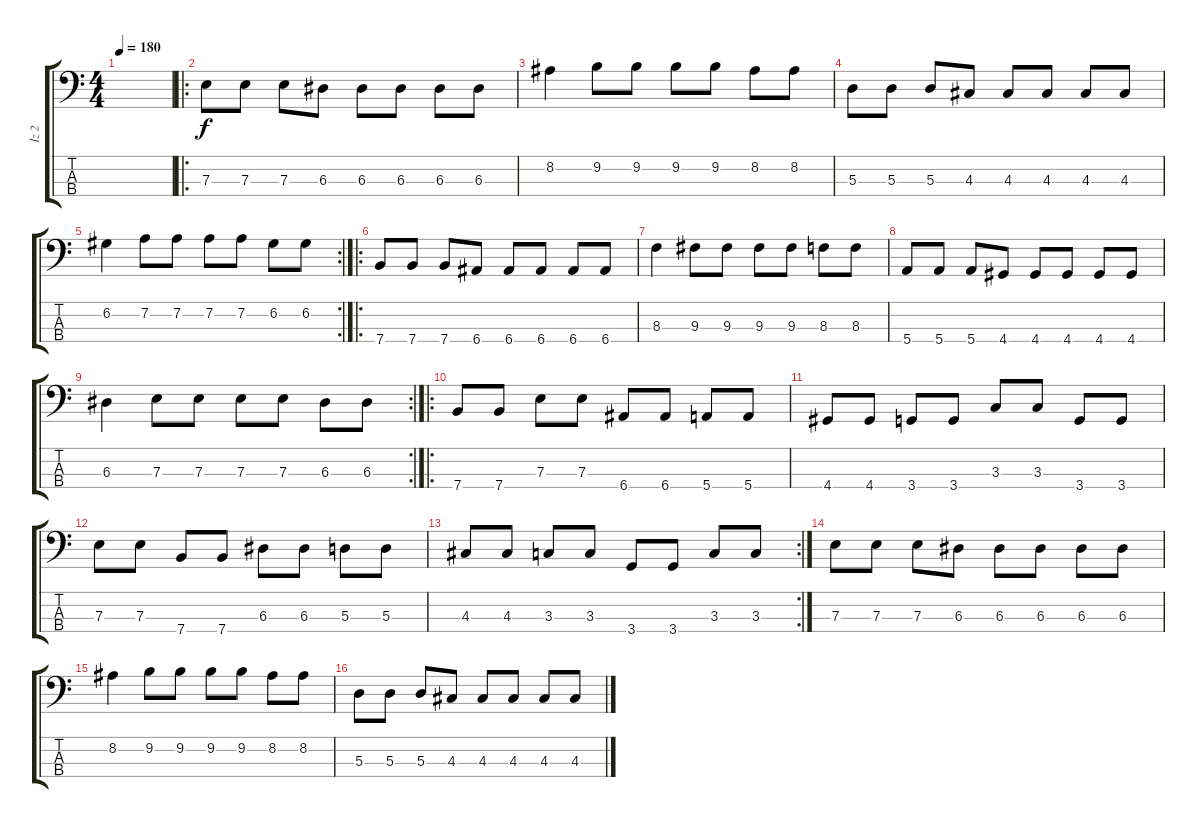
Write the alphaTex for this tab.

\track ("İz 2" "İz 2") {instrument electricbassfinger}
\staff {score tabs}
\tuning (G2 D2 A1 E1) {hide}
\ts (4 4)
\tempo 180
\clef f4
\ks c
|
\ro
7.3.8 7.3.8 7.3.8 6.3.8 6.3.8 6.3.8 6.3.8 6.3.8 |
8.2.4 9.2.8 9.2.8 9.2.8 9.2.8 8.2.8 8.2.8 |
5.3.8 5.3.8 5.3.8 4.3.8 4.3.8 4.3.8 4.3.8 4.3.8 |
\rc 2
6.2.4 7.2.8 7.2.8 7.2.8 7.2.8 6.2.8 6.2.8 |
\ro
7.4.8 7.4.8 7.4.8 6.4.8 6.4.8 6.4.8 6.4.8 6.4.8 |
8.3.4 9.3.8 9.3.8 9.3.8 9.3.8 8.3.8 8.3.8 |
5.4.8 5.4.8 5.4.8 4.4.8 4.4.8 4.4.8 4.4.8 4.4.8 |
\rc 2
6.3.4 7.3.8 7.3.8 7.3.8 7.3.8 6.3.8 6.3.8 |
\ro
7.4.8 7.4.8 7.3.8 7.3.8 6.4.8 6.4.8 5.4.8 5.4.8 |
4.4.8 4.4.8 3.4.8 3.4.8 3.3.8 3.3.8 3.4.8 3.4.8 |
7.3.8 7.3.8 7.4.8 7.4.8 6.3.8 6.3.8 5.3.8 5.3.8 |
\rc 2
4.3.8 4.3.8 3.3.8 3.3.8 3.4.8 3.4.8 3.3.8 3.3.8 |
7.3.8 7.3.8 7.3.8 6.3.8 6.3.8 6.3.8 6.3.8 6.3.8 |
8.2.4 9.2.8 9.2.8 9.2.8 9.2.8 8.2.8 8.2.8 |
5.3.8 5.3.8 5.3.8 4.3.8 4.3.8 4.3.8 4.3.8 4.3.8
